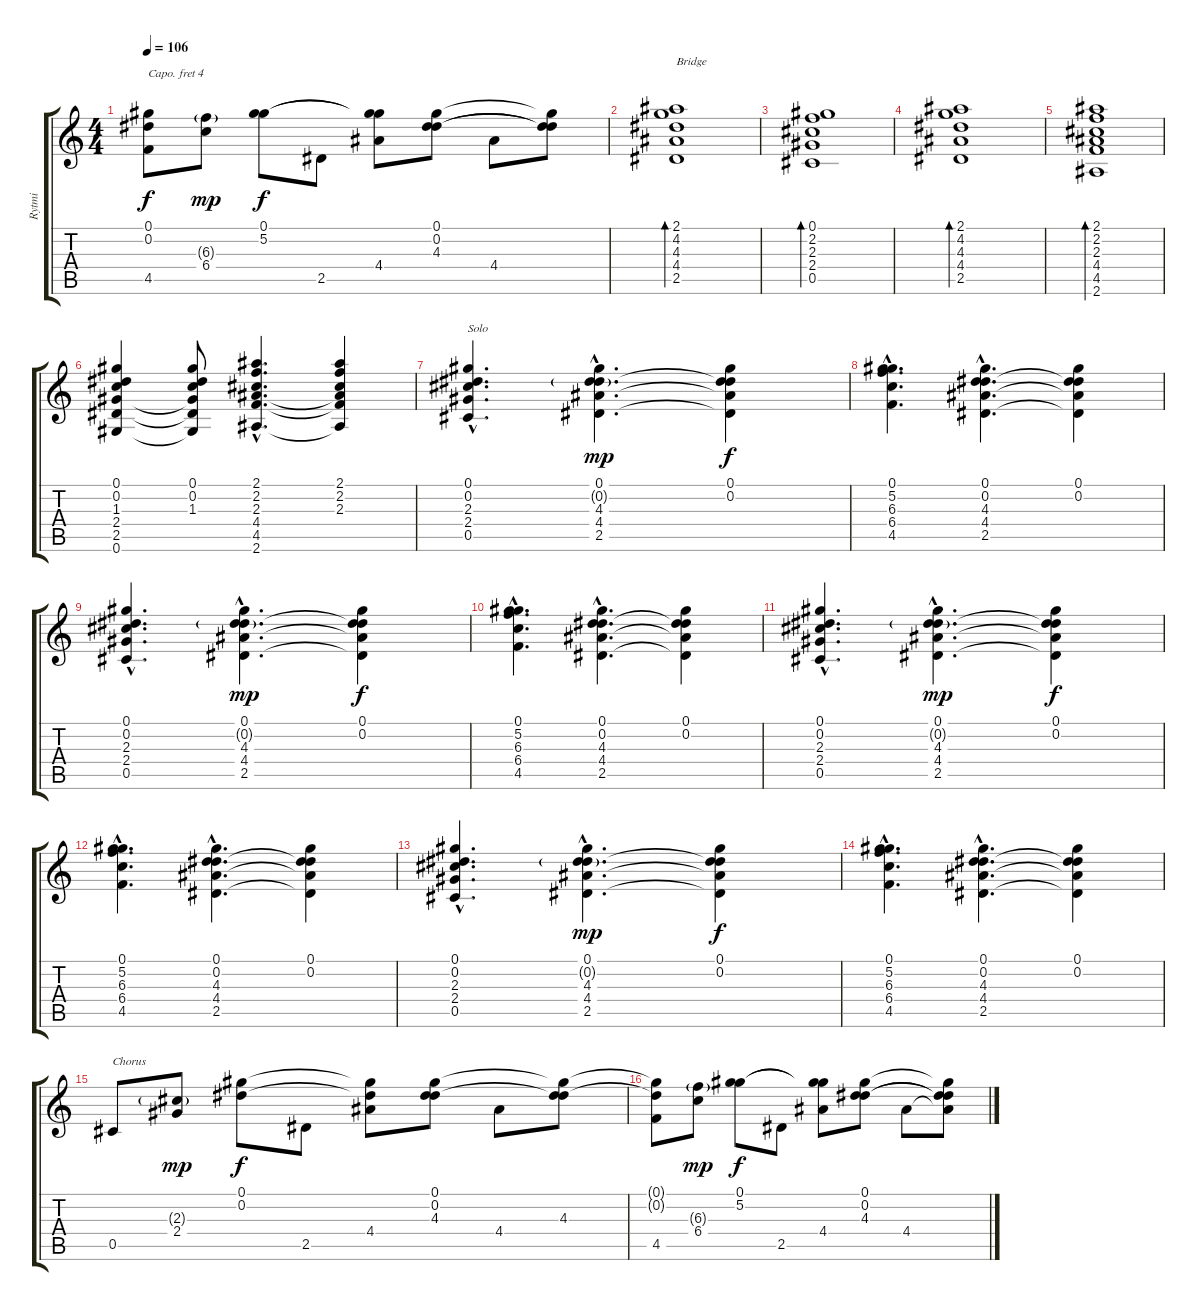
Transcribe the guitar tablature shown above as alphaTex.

\track ("Rytmi" "Rytmi") {instrument distortionguitar}
\staff {score tabs}
\capo 4
\tuning (E4 B3 G3 D3 A2 E2) {hide}
\ts (4 4)
\tempo 106
\clef g2
\ks c
(0.1{t} 0.2{t} 4.5).8{dy f} (6.3{g} 6.4).8{dy mp} (0.1 5.2).8{dy f} 2.5.8 (0.1{t} 5.2{t} 4.4).8 (0.1 0.2 4.3).8 4.4.8 (0.1{t} 0.2{t} 4.3{t}).8 |
(2.1 4.2 4.3 4.4 2.5).1{bd 60 txt "Bridge"} |
(0.1 2.2 2.3 2.4 0.5).1{bd 60} |
(2.1 4.2 4.3 4.4 2.5).1{bd 60} |
(2.1 2.2 2.3 4.4 4.5 2.6).1{bd 60} |
(0.1 0.2 1.3 2.4 2.5 0.6).4 (0.1 0.2 1.3 2.4{t} 2.5{t} 0.6{t}).8 (2.1{hac} 2.2{hac} 2.3{hac} 4.4{hac} 4.5{hac} 2.6{hac}).4{d} (2.1 2.2 2.3 4.4{t} 4.5{t} 2.6{t}).4 |
(0.1{hac} 0.2{hac} 2.3{hac} 2.4{hac} 0.5{hac}).4{d txt "Solo"} (0.1{hac} 0.2{g hac} 4.3{hac} 4.4{hac} 2.5{hac}).4{d dy mp} (0.1 0.2 4.3{t} 4.4{t} 2.5{t}).4{dy f} |
(0.1{hac} 5.2{hac} 6.3{hac} 6.4{hac} 4.5{hac}).4{d} (0.1{hac} 0.2{hac} 4.3{hac} 4.4{hac} 2.5{hac}).4{d} (0.1 0.2 4.3{t} 4.4{t} 2.5{t}).4 |
(0.1{hac} 0.2{hac} 2.3{hac} 2.4{hac} 0.5{hac}).4{d} (0.1{hac} 0.2{g hac} 4.3{hac} 4.4{hac} 2.5{hac}).4{d dy mp} (0.1 0.2 4.3{t} 4.4{t} 2.5{t}).4{dy f} |
(0.1{hac} 5.2{hac} 6.3{hac} 6.4{hac} 4.5{hac}).4{d} (0.1{hac} 0.2{hac} 4.3{hac} 4.4{hac} 2.5{hac}).4{d} (0.1 0.2 4.3{t} 4.4{t} 2.5{t}).4 |
(0.1{hac} 0.2{hac} 2.3{hac} 2.4{hac} 0.5{hac}).4{d} (0.1{hac} 0.2{g hac} 4.3{hac} 4.4{hac} 2.5{hac}).4{d dy mp} (0.1 0.2 4.3{t} 4.4{t} 2.5{t}).4{dy f} |
(0.1{hac} 5.2{hac} 6.3{hac} 6.4{hac} 4.5{hac}).4{d} (0.1{hac} 0.2{hac} 4.3{hac} 4.4{hac} 2.5{hac}).4{d} (0.1 0.2 4.3{t} 4.4{t} 2.5{t}).4 |
(0.1{hac} 0.2{hac} 2.3{hac} 2.4{hac} 0.5{hac}).4{d} (0.1{hac} 0.2{g hac} 4.3{hac} 4.4{hac} 2.5{hac}).4{d dy mp} (0.1 0.2 4.3{t} 4.4{t} 2.5{t}).4{dy f} |
(0.1{hac} 5.2{hac} 6.3{hac} 6.4{hac} 4.5{hac}).4{d} (0.1{hac} 0.2{hac} 4.3{hac} 4.4{hac} 2.5{hac}).4{d} (0.1 0.2 4.3{t} 4.4{t} 2.5{t}).4 |
0.5.8{txt "Chorus"} (2.3{g} 2.4).8{dy mp} (0.1 0.2).8{dy f} 2.5.8 (0.1{t} 0.2{t} 4.4).8 (0.1 0.2 4.3).8 4.4.8 (0.1{t} 0.2{t} 4.3).8 |
(0.1{t} 0.2{t} 4.5).8 (6.3{g} 6.4).8{dy mp} (0.1 5.2).8{dy f} 2.5.8 (0.1{t} 5.2{t} 4.4).8 (0.1 0.2 4.3).8 4.4.8 (0.1{t} 0.2{t} 4.3{t} 4.4{t}).8
